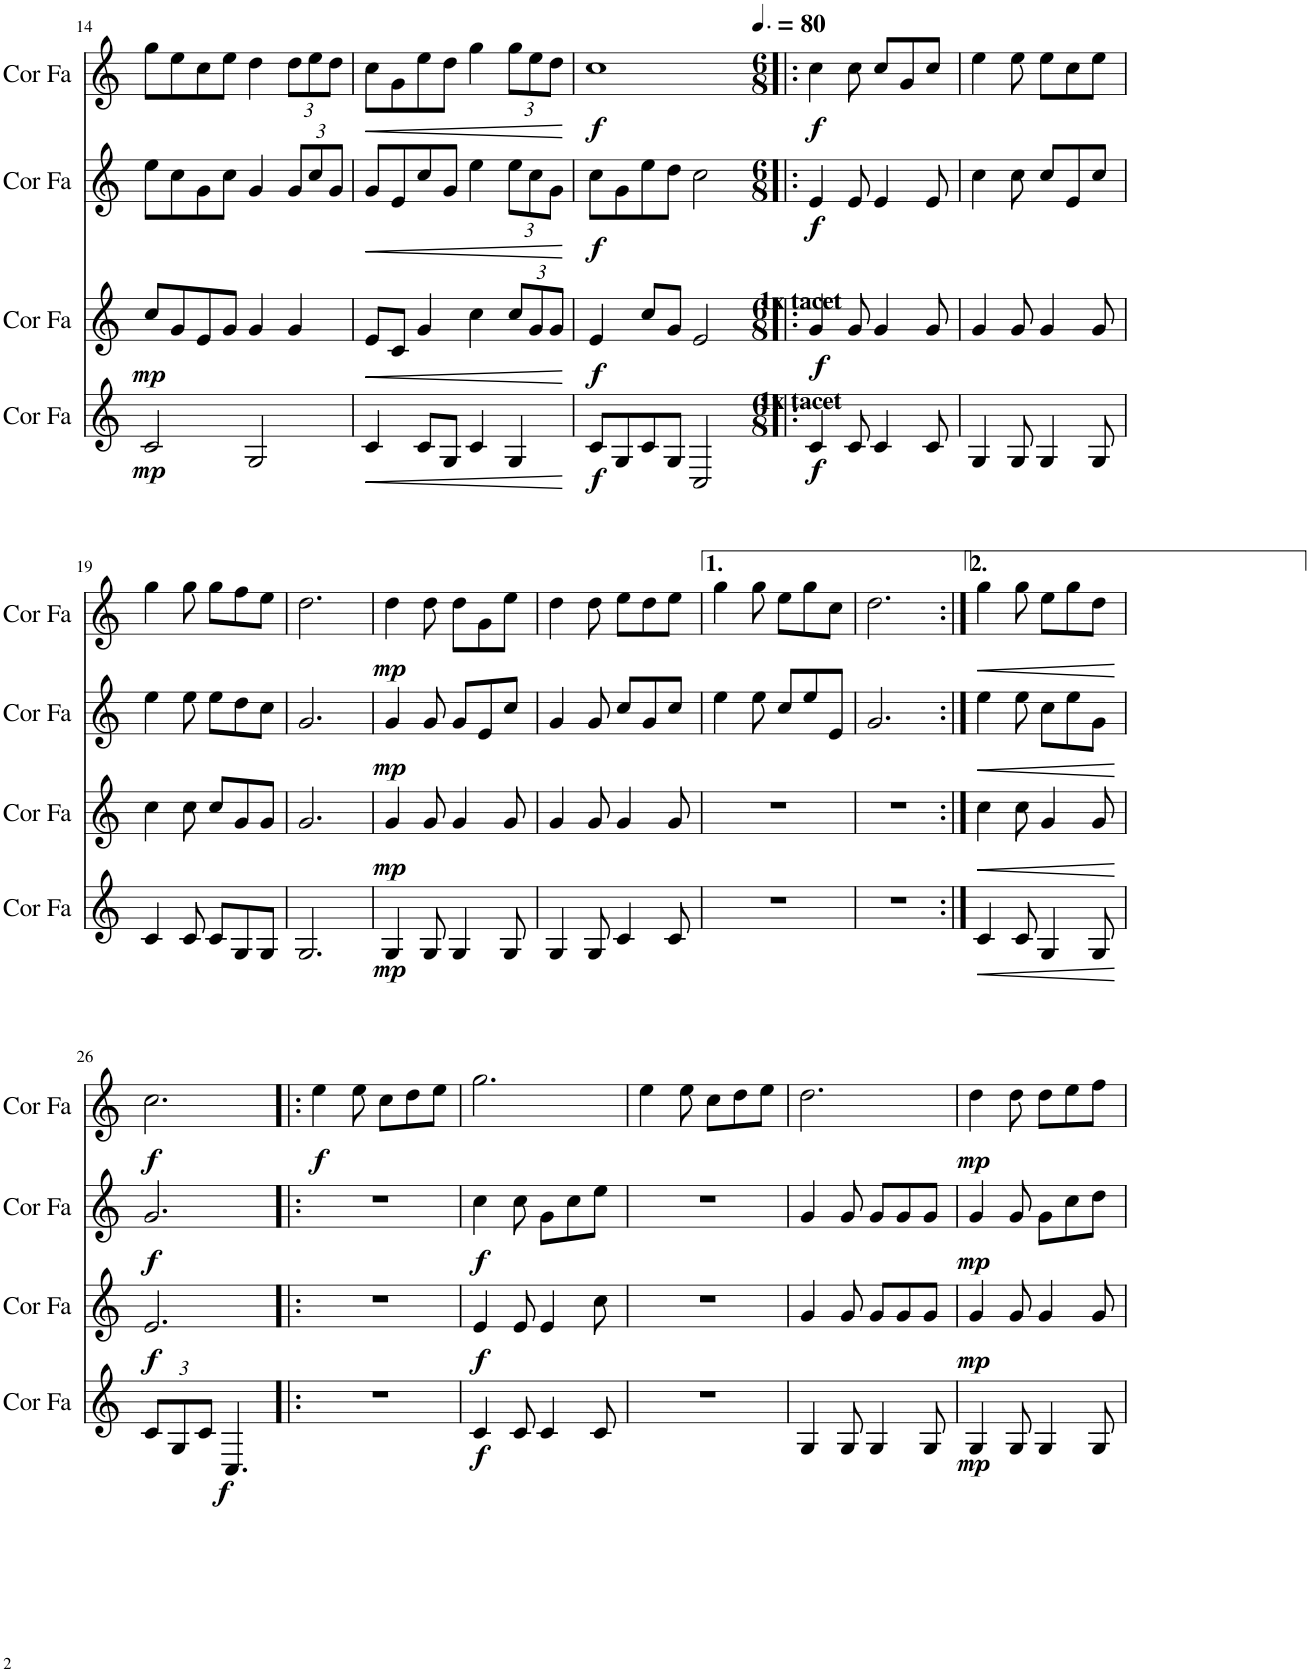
**kern	**dynam	**kern	**dynam	**kern	**dynam	**kern	**dynam
*part4	*part4	*part3	*part3	*part2	*part2	*part1	*part1
*staff4	*staff4	*staff3	*staff3	*staff2	*staff2	*staff1	*staff1
*I"Cor en Fa	*	*I"Cor en Fa	*	*I"Cor en Fa	*	*I"Cor en Fa	*
*I'Cor Fa	*	*I'Cor Fa	*	*I'Cor Fa	*	*I'Cor Fa	*
!!LO:PB:g=z
*clefG2	*	*clefG2	*	*clefG2	*	*clefG2	*
*Trd4c7	*	*Trd4c7	*	*Trd4c7	*	*Trd4c7	*
*k[]	*	*k[]	*	*k[]	*	*k[]	*
*M4/4	*	*M4/4	*	*M4/4	*	*M4/4	*
=14	=14	=14	=14	=14	=14	=14	=14
!	!LO:DY:b	!	!LO:DY:b	!	!	!	!
2c/	mp	8cc/L	mp	8ee\L	.	8gg\L	.
.	.	8g/	.	8cc\	.	8ee\	.
.	.	8e/	.	8g\	.	8cc\	.
.	.	8g/J	.	8cc\J	.	8ee\J	.
2G/	.	4g/	.	4g/	.	4dd\	.
*	*	*	*	*Xbrackettup	*	*Xbrackettup	*
.	.	4g/	.	12g/L	.	12dd\L	.
.	.	.	.	12cc/	.	12ee\	.
.	.	.	.	12g/J	.	12dd\J	.
=15	=15	=15	=15	=15	=15	=15	=15
!	!LO:HP:b	!	!LO:HP:b	!	!LO:HP:b	!	!LO:HP:b
4c/	<	8e/L	<	8g/L	<	8cc\L	<
.	.	8c/J	.	8e/	.	8g\	.
8c/L	.	4g/	.	8cc/	.	8ee\	.
8G/J	.	.	.	8g/J	.	8dd\J	.
4c/	.	4cc\	.	4ee\	.	4gg\	.
*	*	*Xbrackettup	*	*	*	*	*
4G/	.	12cc/L	.	12ee\L	.	12gg\L	.
.	.	12g/	.	12cc\	.	12ee\	.
.	.	12g/J	.	12g\J	.	12dd\J	.
.	[	.	[	.	[	.	[
=16	=16	=16	=16	=16	=16	=16	=16
!	!LO:DY:b	!	!LO:DY:b	!	!LO:DY:b	!	!LO:DY:b
8c/L	f	4e/	f	8cc\L	f	1cc	f
8G/	.	.	.	8g\	.	.	.
8c/	.	8cc/L	.	8ee\	.	.	.
8G/J	.	8g/J	.	8dd\J	.	.	.
2C/	.	2e/	.	2cc\	.	.	.
=17!|:	=17!|:	=17!|:	=17!|:	=17!|:	=17!|:	=17!|:	=17!|:
*M6/8	*	*M6/8	*	*M6/8	*	*M6/8	*
*	*	*	*	*	*	*MM120	*
!	!	!LO:TX:a:B:t=1x tacet	!	!	!	!	!
!LO:TX:a:B:t=1x tacet	!	!	!	!	!	!	!
!	!LO:DY:b	!	!LO:DY:b	!	!LO:DY:b	!	!LO:DY:b
4c/	f	4g/	f	4e/	f	4cc\	f
8c/	.	8g/	.	8e/	.	8cc\	.
4c/	.	4g/	.	4e/	.	8cc/L	.
.	.	.	.	.	.	8g/	.
8c/	.	8g/	.	8e/	.	8cc/J	.
=18	=18	=18	=18	=18	=18	=18	=18
4G/	.	4g/	.	4cc\	.	4ee\	.
8G/	.	8g/	.	8cc\	.	8ee\	.
4G/	.	4g/	.	8cc/L	.	8ee\L	.
.	.	.	.	8e/	.	8cc\	.
8G/	.	8g/	.	8cc/J	.	8ee\J	.
!!LO:LB:g=z
=19	=19	=19	=19	=19	=19	=19	=19
4c/	.	4cc\	.	4ee\	.	4gg\	.
8c/	.	8cc\	.	8ee\	.	8gg\	.
8c/L	.	8cc/L	.	8ee\L	.	8gg\L	.
8G/	.	8g/	.	8dd\	.	8ff\	.
8G/J	.	8g/J	.	8cc\J	.	8ee\J	.
=20	=20	=20	=20	=20	=20	=20	=20
2.G/	.	2.g/	.	2.g/	.	2.dd\	.
=21	=21	=21	=21	=21	=21	=21	=21
!	!LO:DY:b	!	!LO:DY:b	!	!LO:DY:b	!	!LO:DY:b
4G/	mp	4g/	mp	4g/	mp	4dd\	mp
8G/	.	8g/	.	8g/	.	8dd\	.
4G/	.	4g/	.	8g/L	.	8dd\L	.
.	.	.	.	8e/	.	8g\	.
8G/	.	8g/	.	8cc/J	.	8ee\J	.
=22	=22	=22	=22	=22	=22	=22	=22
4G/	.	4g/	.	4g/	.	4dd\	.
8G/	.	8g/	.	8g/	.	8dd\	.
4c/	.	4g/	.	8cc/L	.	8ee\L	.
.	.	.	.	8g/	.	8dd\	.
8c/	.	8g/	.	8cc/J	.	8ee\J	.
=23	=23	=23	=23	=23	=23	=23	=23
2.r	.	2.r	.	4ee\	.	4gg\	.
.	.	.	.	8ee\	.	8gg\	.
.	.	.	.	8cc/L	.	8ee\L	.
.	.	.	.	8ee/	.	8gg\	.
.	.	.	.	8e/J	.	8cc\J	.
=24	=24	=24	=24	=24	=24	=24	=24
2.r	.	2.r	.	2.g/	.	2.dd\	.
=25:|!	=25:|!	=25:|!	=25:|!	=25:|!	=25:|!	=25:|!	=25:|!
!	!LO:HP:b	!	!LO:HP:b	!	!LO:HP:b	!	!LO:HP:b
4c/	<	4cc\	<	4ee\	<	4gg\	<
8c/	.	8cc\	.	8ee\	.	8gg\	.
4G/	.	4g/	.	8cc\L	.	8ee\L	.
.	.	.	.	8ee\	.	8gg\	.
8G/	.	8g/	.	8g\J	.	8dd\J	.
.	[	.	[	.	[	.	[
!!LO:LB:g=z
=26	=26	=26	=26	=26	=26	=26	=26
!	!	!	!LO:DY:b	!	!LO:DY:b	!	!LO:DY:b
8c/L	.	2.e/	f	2.g/	f	2.cc\	f
8G/	.	.	.	.	.	.	.
8c/J	.	.	.	.	.	.	.
!	!LO:DY:b	!	!	!	!	!	!
4.C/	f	.	.	.	.	.	.
=27!|:	=27!|:	=27!|:	=27!|:	=27!|:	=27!|:	=27!|:	=27!|:
!	!	!	!	!	!	!	!LO:DY:b
2.r	.	2.r	.	2.r	.	4ee\	f
.	.	.	.	.	.	8ee\	.
.	.	.	.	.	.	8cc\L	.
.	.	.	.	.	.	8dd\	.
.	.	.	.	.	.	8ee\J	.
=28	=28	=28	=28	=28	=28	=28	=28
!	!LO:DY:b	!	!LO:DY:b	!	!LO:DY:b	!	!
4c/	f	4e/	f	4cc\	f	2.gg\	.
8c/	.	8e/	.	8cc\	.	.	.
4c/	.	4e/	.	8g\L	.	.	.
.	.	.	.	8cc\	.	.	.
8c/	.	8cc\	.	8ee\J	.	.	.
=29	=29	=29	=29	=29	=29	=29	=29
2.r	.	2.r	.	2.r	.	4ee\	.
.	.	.	.	.	.	8ee\	.
.	.	.	.	.	.	8cc\L	.
.	.	.	.	.	.	8dd\	.
.	.	.	.	.	.	8ee\J	.
=30	=30	=30	=30	=30	=30	=30	=30
4G/	.	4g/	.	4g/	.	2.dd\	.
8G/	.	8g/	.	8g/	.	.	.
4G/	.	8g/L	.	8g/L	.	.	.
.	.	8g/	.	8g/	.	.	.
8G/	.	8g/J	.	8g/J	.	.	.
=31	=31	=31	=31	=31	=31	=31	=31
!	!LO:DY:b	!	!LO:DY:b	!	!LO:DY:b	!	!LO:DY:b
4G/	mp	4g/	mp	4g/	mp	4dd\	mp
8G/	.	8g/	.	8g/	.	8dd\	.
4G/	.	4g/	.	8g\L	.	8dd\L	.
.	.	.	.	8cc\	.	8ee\	.
8G/	.	8g/	.	8dd\J	.	8ff\J	.
=	=	=	=	=	=	=	=
*-	*-	*-	*-	*-	*-	*-	*-
